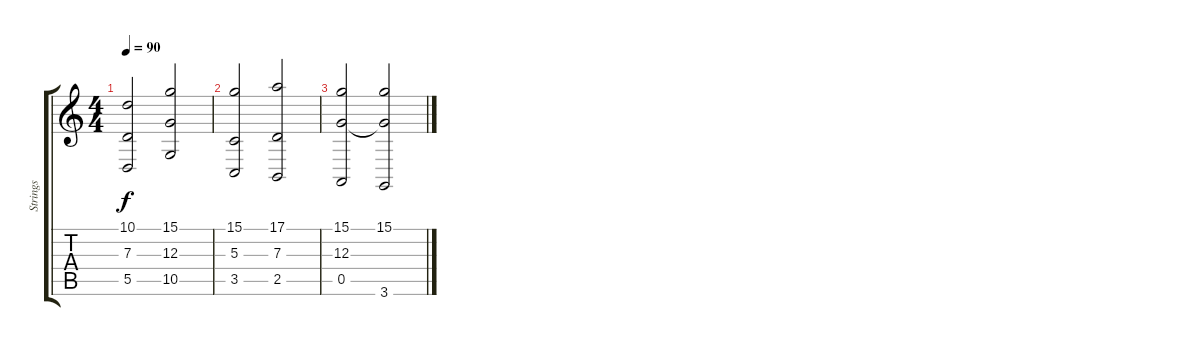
\track ("Strings" "Strings") {instrument stringensemble1}
\staff {score tabs}
\tuning (E4 B3 G3 D3 A2 E2) {hide}
\ts (4 4)
\tempo 90
\clef g2
\ks c
(10.1 7.3 5.5).2{dy f} (15.1 12.3 10.5).2 |
(15.1 5.3 3.5).2 (17.1 7.3 2.5).2 |
(15.1 12.3 0.5).2 (15.1 12.3{t} 3.6).2
